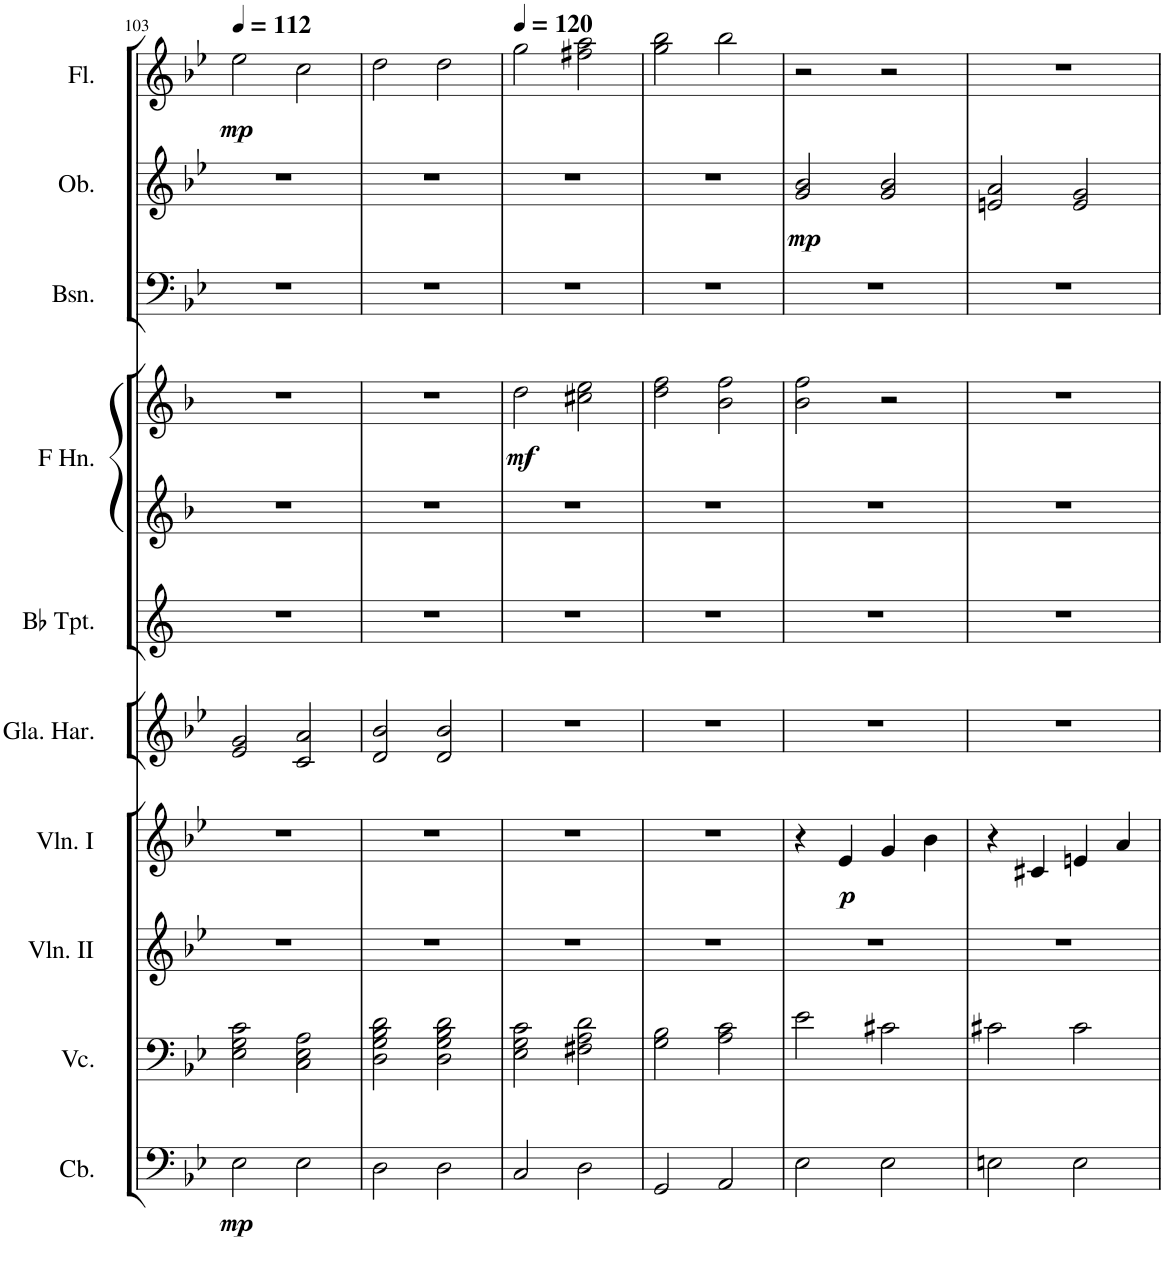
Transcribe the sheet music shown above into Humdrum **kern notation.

**kern	**dynam	**kern	**kern	**kern	**dynam	**kern	**kern	**kern	**kern	**dynam	**kern	**kern	**dynam	**kern	**dynam
*part10	*part10	*part9	*part8	*part7	*part7	*part6	*part5	*part4	*part4	*part4	*part3	*part2	*part2	*part1	*part1
*staff11	*staff11	*staff10	*staff9	*staff8	*staff8	*staff7	*staff6	*staff5	*staff4	*staff4/5	*staff3	*staff2	*staff2	*staff1	*staff1
*I"Contrabasses	*	*I"Violoncellos	*I"Violins II	*I"Violins I	*	*I"Timpani	*I"Trumpets in Bb	*I"Horns in F	*	*	*I"Bassoons	*I"Oboes	*	*I"Flutes	*
*I'Cb.	*	*I'Vc.	*I'Vln. II	*I'Vln. I	*	*I'Timp.	*	*	*	*	*I'Bsn.	*I'Ob.	*	*I'Fl.	*
!!LO:PB:g=z
*clefF4	*	*clefF4	*clefG2	*clefG2	*	*clefG2	*clefG2	*clefG2	*clefG2	*	*clefF4	*clefG2	*	*clefG2	*
*Trd7c12	*	*	*	*	*	*	*Trd1c2	*Trd4c7	*Trd4c7	*	*	*	*	*	*
*k[b-e-]	*	*k[b-e-]	*k[b-e-]	*k[b-e-]	*	*k[b-e-]	*k[]	*k[b-]	*k[b-]	*	*k[b-e-]	*k[b-e-]	*	*k[b-e-]	*
*M4/4	*	*M4/4	*M4/4	*M4/4	*	*M4/4	*M4/4	*M4/4	*M4/4	*	*M4/4	*M4/4	*	*M4/4	*
*MM112	*	*MM112	*MM112	*MM112	*	*MM112	*MM112	*MM112	*MM112	*	*MM112	*MM112	*	*MM112	*
=103	=103	=103	=103	=103	=103	=103	=103	=103	=103	=103	=103	=103	=103	=103	=103
!	!LO:DY:b	!	!	!	!	!	!	!	!	!	!	!	!	!	!LO:DY:b
2E-\	mp	2E-\ 2G\ 2c\	1r	1r	.	2e-/ 2g/	1r	1r	1r	.	1r	1r	.	2ee-\	mp
2E-\	.	2C\ 2E-\ 2A\	.	.	.	2c/ 2a/	.	.	.	.	.	.	.	2cc\	.
=104	=104	=104	=104	=104	=104	=104	=104	=104	=104	=104	=104	=104	=104	=104	=104
2D\	.	2D\ 2G\ 2B-\ 2d\	1r	1r	.	2d/ 2b-/	1r	1r	1r	.	1r	1r	.	2dd\	.
2D\	.	2D\ 2G\ 2B-\ 2d\	.	.	.	2d/ 2b-/	.	.	.	.	.	.	.	2dd\	.
=105	=105	=105	=105	=105	=105	=105	=105	=105	=105	=105	=105	=105	=105	=105	=105
*	*	*	*	*	*	*	*	*	*	*	*	*	*	*MM120	*
!	!	!	!	!	!	!	!	!	!	!LO:DY:b	!	!	!	!	!
2C/	.	2E-\ 2G\ 2c\	1r	1r	.	1r	1r	1r	2dd\	mf	1r	1r	.	2gg\	.
2D\	.	2F#X\ 2A\ 2d\	.	.	.	.	.	.	2cc#X\ 2ee\	.	.	.	.	2ff#X\ 2aa\	.
=106	=106	=106	=106	=106	=106	=106	=106	=106	=106	=106	=106	=106	=106	=106	=106
2GG/	.	2G\ 2B-\	1r	1r	.	1r	1r	1r	2dd\ 2ff\	.	1r	1r	.	2gg\ 2bb-\	.
2AA/	.	2A\ 2c\	.	.	.	.	.	.	2b-\ 2ff\	.	.	.	.	2bb-\	.
=107	=107	=107	=107	=107	=107	=107	=107	=107	=107	=107	=107	=107	=107	=107	=107
!	!	!	!	!	!	!	!	!	!	!	!	!	!LO:DY:b	!	!
2E-\	.	2e-\	1r	4r	.	1r	1r	1r	2b-\ 2ff\	.	1r	2g/ 2b-/	mp	2r	.
!	!	!	!	!	!LO:DY:b	!	!	!	!	!	!	!	!	!	!
.	.	.	.	4e-/	p	.	.	.	.	.	.	.	.	.	.
2E-\	.	2c#X\	.	4g/	.	.	.	.	2r	.	.	2g/ 2b-/	.	2r	.
.	.	.	.	4b-\	.	.	.	.	.	.	.	.	.	.	.
=108	=108	=108	=108	=108	=108	=108	=108	=108	=108	=108	=108	=108	=108	=108	=108
2En\	.	2c#X\	1r	4r	.	1r	1r	1r	1r	.	1r	2en/ 2a/	.	1r	.
.	.	.	.	4c#X/	.	.	.	.	.	.	.	.	.	.	.
2E\	.	2c#\	.	4en/	.	.	.	.	.	.	.	2e/ 2g/	.	.	.
.	.	.	.	4a/	.	.	.	.	.	.	.	.	.	.	.
=	=	=	=	=	=	=	=	=	=	=	=	=	=	=	=
*-	*-	*-	*-	*-	*-	*-	*-	*-	*-	*-	*-	*-	*-	*-	*-
